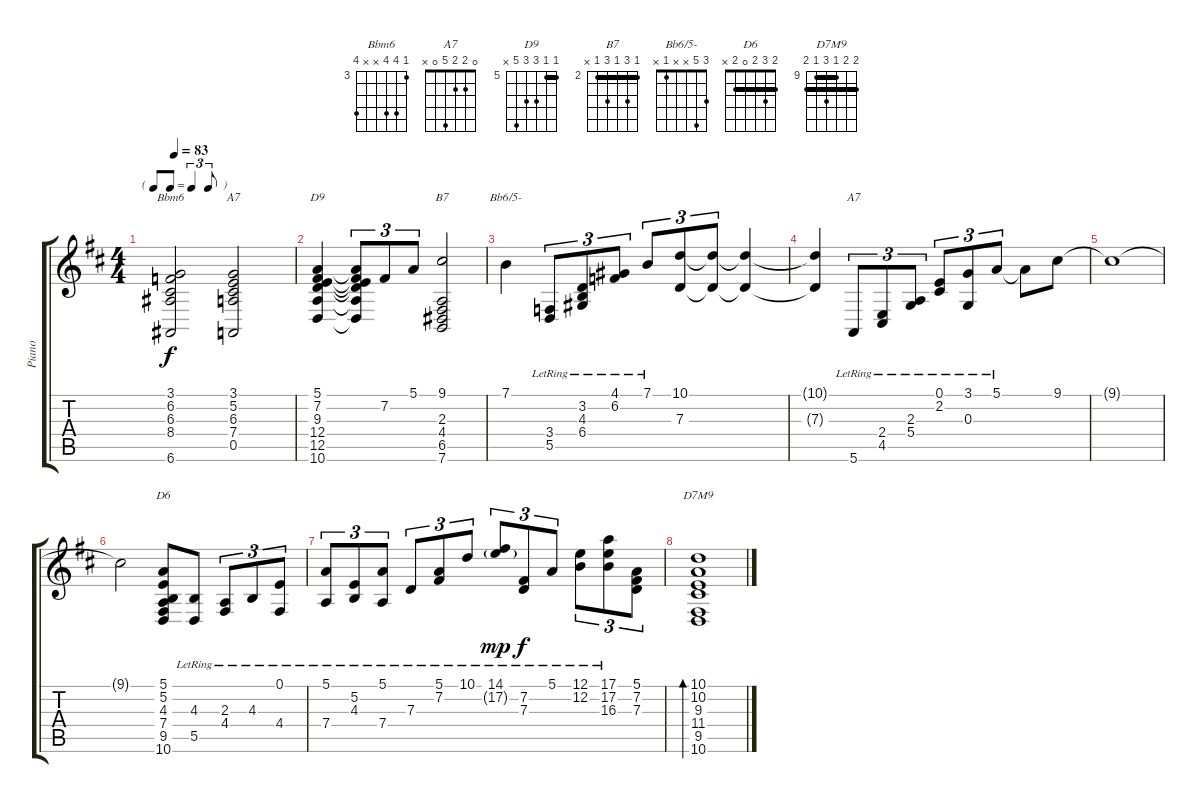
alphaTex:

\track ("Piano" "Piano") {instrument acousticgrandpiano}
\staff {score tabs}
\tuning (E4 B3 G3 D3 A2 E2) {hide}
\chord ("Bbm6" 3 6 6 x x 6) {firstfret 3}
\chord ("A7" 3 5 6 7 0 x) {firstfret 3}
\chord ("D9" 5 5 7 7 9 x) {firstfret 5 barre 5}
\chord ("B7" 2 4 2 4 2 x) {firstfret 2 barre 2}
\chord ("Bb6/5-" 3 5 x x 1 x)
\chord ("A7" 0 2 2 5 0 x)
\chord ("D6" 2 3 2 0 2 x) {barre 2}
\chord ("D7M9" 10 10 9 11 9 10) {firstfret 9 barre (9 10)}
\ts (4 4)
\tf triplet8th
\tempo 83
\clef g2
\ks d
(3.1 6.2 6.3 8.4 6.6).2{ch "Bbm6" dy f} (3.1 5.2 6.3 7.4 0.5).2{ch "A7"} |
(5.1 7.2 9.3 12.4 12.5 10.6).4{ch "D9"} (5.1{t} 7.2{t} 9.3{t} 12.4{t} 12.5{t} 10.6{t}).8{tu (3 2)} 7.2.8{tu (3 2)} 5.1.8{tu (3 2)} (9.1 2.3 4.4 6.5 7.6).2{ch "B7"} |
7.1.4{ch "Bb6/5-"} (3.4{lr} 5.5{lr}).8{tu (3 2)} (3.2{lr} 4.3{lr} 6.4{lr}).8{tu (3 2)} (4.1{lr} 6.2{lr}).8{tu (3 2)} 7.1{lr}.8{tu (3 2)} (10.1 7.3).8{tu (3 2)} (10.1{t} 7.3{t}).8{tu (3 2)} (10.1{t} 7.3{t}).4 |
(10.1{t} 7.3{t}).4 5.6{lr}.8{tu (3 2) ch "A7"} (2.4{lr} 4.5{lr}).8{tu (3 2)} (2.3{lr} 5.4{lr}).8{tu (3 2)} (0.1{lr} 2.2{lr}).8{tu (3 2)} (3.1{lr} 0.3{lr}).8{tu (3 2)} 5.1{lr}.8{tu (3 2)} 5.1{t}.8 9.1.8 |
9.1{t}.1 |
9.1{t}.2 (5.1 5.2 4.3 7.4 9.5 10.6).8{ch "D6"} (4.3{lr} 5.5{lr}).8 (2.3{lr} 4.4{lr}).8{tu (3 2)} 4.3{lr}.8{tu (3 2)} (0.1{lr} 4.4{lr}).8{tu (3 2)} |
(5.1{lr} 7.4{lr}).8{tu (3 2)} (5.2{lr} 4.3{lr}).8{tu (3 2)} (5.1{lr} 7.4{lr}).8{tu (3 2)} 7.3{lr}.8{tu (3 2)} (5.1{lr} 7.2{lr}).8{tu (3 2)} 10.1{lr}.8{tu (3 2)} (14.1{lr} 17.2{g lr}).8{tu (3 2) dy mp} (7.2{lr} 7.3{lr}).8{tu (3 2) dy f} 5.1{lr}.8{tu (3 2)} (12.1{lr} 12.2{lr}).8{tu (3 2)} (17.1{lr} 17.2{lr} 16.3{lr}).8{tu (3 2)} (5.1 7.2 7.3).8{tu (3 2)} |
(10.1 10.2 9.3 11.4 9.5 10.6).1{bd 480 ch "D7M9"}
